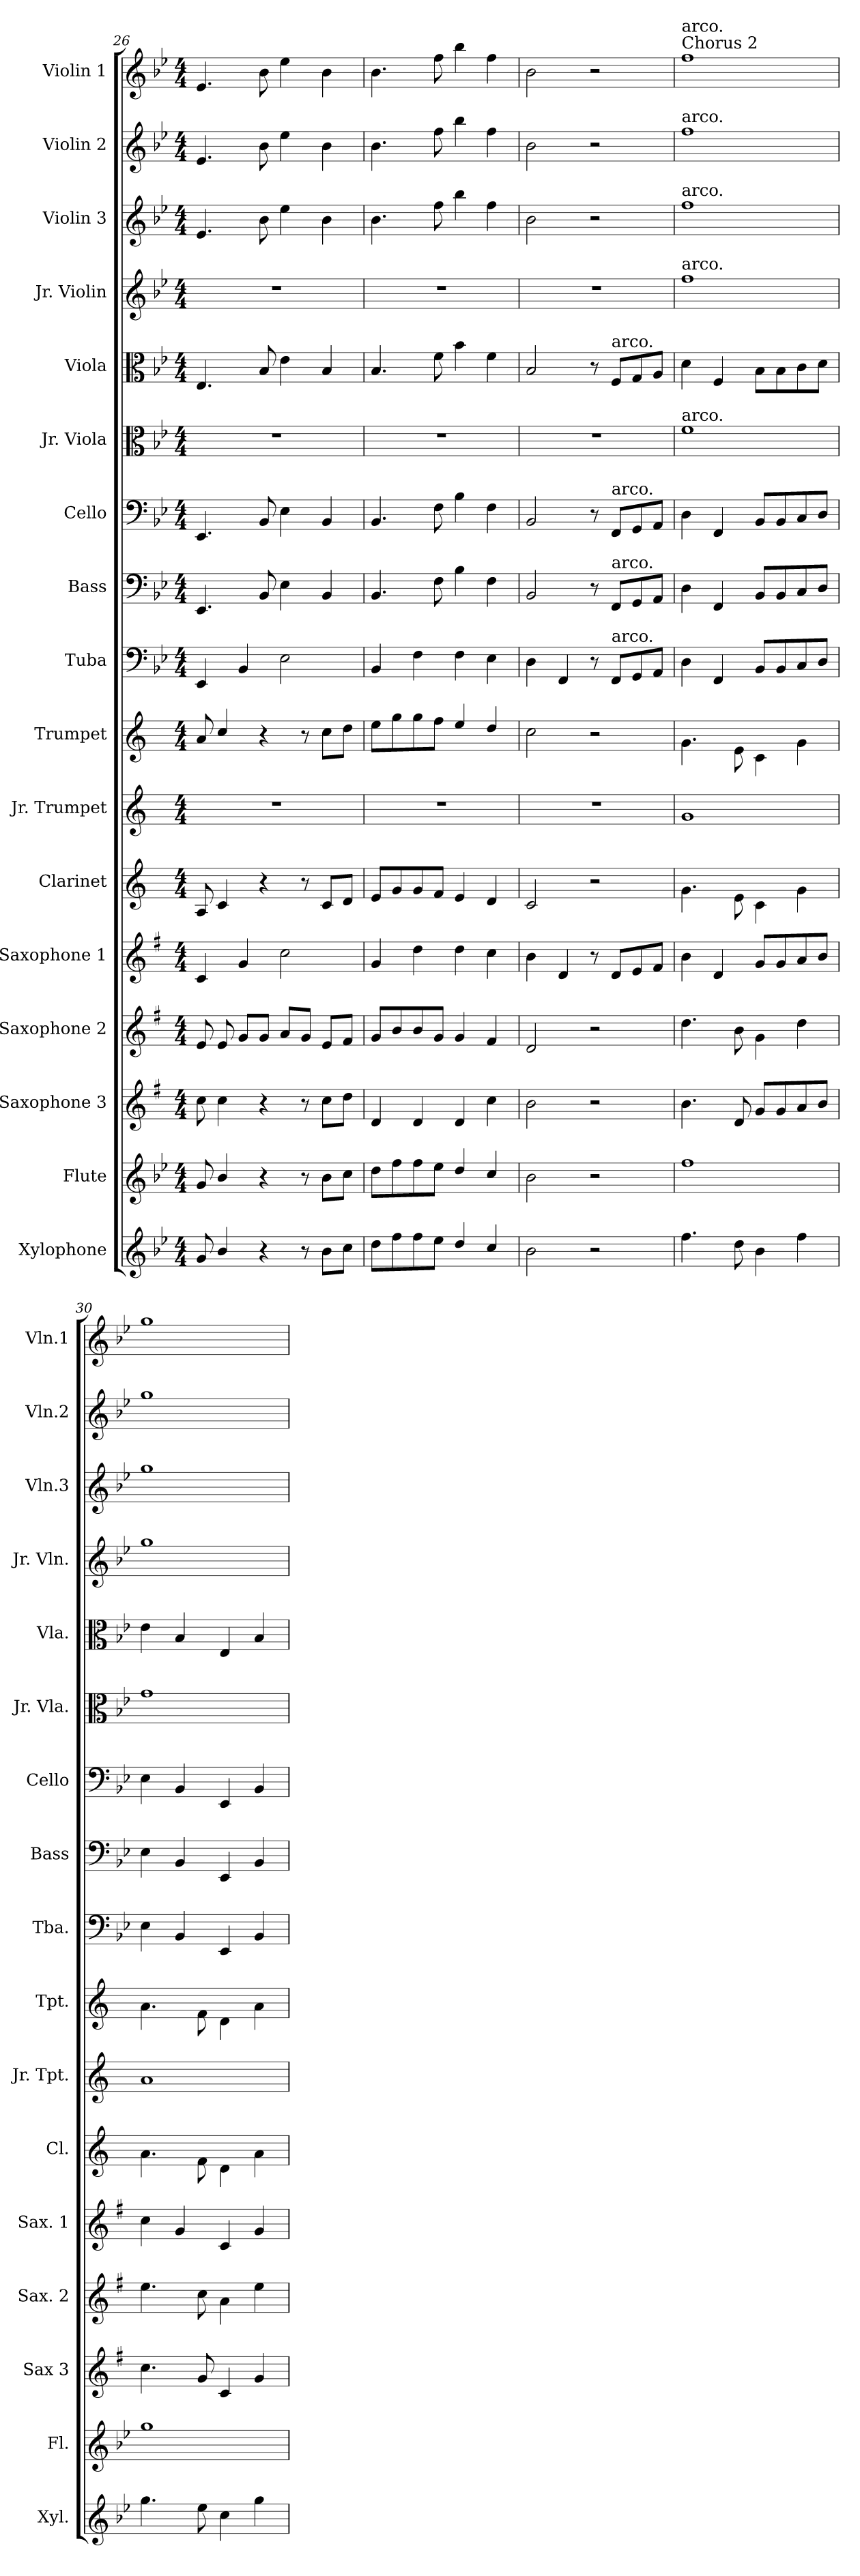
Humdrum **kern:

**kern	**kern	**kern	**kern	**kern	**kern	**kern	**kern	**kern	**kern	**kern	**kern	**kern	**kern	**kern	**kern	**kern
*part17	*part16	*part15	*part14	*part13	*part12	*part11	*part10	*part9	*part8	*part7	*part6	*part5	*part4	*part3	*part2	*part1
*staff17	*staff16	*staff15	*staff14	*staff13	*staff12	*staff11	*staff10	*staff9	*staff8	*staff7	*staff6	*staff5	*staff4	*staff3	*staff2	*staff1
*I"Xylophone	*I"Flute	*I"Saxophone 3	*I"Saxophone 2	*I"Saxophone 1	*I"Clarinet	*I"Jr.  Trumpet	*I"Trumpet	*I"Tuba	*I"Bass	*I"Cello	*I"Jr. Viola	*I"Viola	*I"Jr. Violin	*I"Violin 3	*I"Violin 2	*I"Violin 1
*I'Xyl.	*I'Fl.	*I'Sax 3	*I'Sax. 2	*I'Sax. 1	*I'Cl.	*I'Jr. Tpt.	*I'Tpt.	*I'Tba.	*I'Bass	*I'Cello	*I'Jr. Vla.	*I'Vla.	*I'Jr. Vln.	*I'Vln.3	*I'Vln.2	*I'Vln.1
!!LO:PB:g=z
*clefG2	*clefG2	*clefG2	*clefG2	*clefG2	*clefG2	*clefG2	*clefG2	*clefF4	*clefF4	*clefF4	*clefC3	*clefC3	*clefG2	*clefG2	*clefG2	*clefG2
*ITrd-7c-12	*	*ITrd5c9	*ITrd5c9	*ITrd5c9	*ITrd1c2	*ITrd1c2	*ITrd1c2	*	*ITrd7c12	*	*	*	*	*	*	*
*k[b-e-]	*k[b-e-]	*k[b-e-]	*k[b-e-]	*k[b-e-]	*k[b-e-]	*k[b-e-]	*k[b-e-]	*k[b-e-]	*k[b-e-]	*k[b-e-]	*k[b-e-]	*k[b-e-]	*k[b-e-]	*k[b-e-]	*k[b-e-]	*k[b-e-]
*M4/4	*M4/4	*M4/4	*M4/4	*M4/4	*M4/4	*M4/4	*M4/4	*M4/4	*M4/4	*M4/4	*M4/4	*M4/4	*M4/4	*M4/4	*M4/4	*M4/4
=26	=26	=26	=26	=26	=26	=26	=26	=26	=26	=26	=26	=26	=26	=26	=26	=26
8gg/	8g/	8e-\	8G/	4E-/	8G/	1r	8g/	4EE-/	4.EEE-/	4.EE-/	1r	4.E-/	1r	4.e-/	4.e-/	4.e-/
4bb-/	4b-/	4e-\	8G/	.	4B-/	.	4b-/	.	.	.	.	.	.	.	.	.
.	.	.	8B-/L	4B-/	.	.	.	4BB-/	.	.	.	.	.	.	.	.
4r	4r	4r	8B-/J	.	4r	.	4r	.	8BBB-/	8BB-/	.	8B-/	.	8b-\	8b-\	8b-\
.	.	.	8c/L	2e-\	.	.	.	2E-\	4EE-\	4E-\	.	4e-\	.	4ee-\	4ee-\	4ee-\
8r	8r	8r	8B-/J	.	8r	.	8r	.	.	.	.	.	.	.	.	.
8bb-\L	8b-\L	8e-\L	8G/L	.	8B-/L	.	8b-\L	.	4BBB-/	4BB-/	.	4B-/	.	4b-\	4b-\	4b-\
8ccc\J	8cc\J	8f\J	8A/J	.	8c/J	.	8cc\J	.	.	.	.	.	.	.	.	.
=27	=27	=27	=27	=27	=27	=27	=27	=27	=27	=27	=27	=27	=27	=27	=27	=27
8ddd\L	8dd\L	4F/	8B-/L	4B-/	8d/L	1r	8dd\L	4BB-/	4.BBB-/	4.BB-/	1r	4.B-/	1r	4.b-\	4.b-\	4.b-\
8fff\	8ff\	.	8d/	.	8f/	.	8ff\	.	.	.	.	.	.	.	.	.
8fff\	8ff\	4F/	8d/	4f\	8f/	.	8ff\	4F\	.	.	.	.	.	.	.	.
8eee-\J	8ee-\J	.	8B-/J	.	8e-/J	.	8ee-\J	.	8FF\	8F\	.	8f\	.	8ff\	8ff\	8ff\
4ddd/	4dd/	4F/	4B-/	4f\	4d/	.	4dd/	4F\	4BB-\	4B-\	.	4b-\	.	4bb-\	4bb-\	4bb-\
4ccc/	4cc/	4e-\	4A/	4e-\	4c/	.	4cc/	4E-\	4FF\	4F\	.	4f\	.	4ff\	4ff\	4ff\
=28	=28	=28	=28	=28	=28	=28	=28	=28	=28	=28	=28	=28	=28	=28	=28	=28
2bb-\	2b-\	2d\	2F/	4d\	2B-/	1r	2b-\	4D\	2BBB-/	2BB-/	1r	2B-/	1r	2b-\	2b-\	2b-\
.	.	.	.	4F/	.	.	.	4FF/	.	.	.	.	.	.	.	.
2r	2r	2r	2r	8r	2r	.	2r	8r	8r	8r	.	8r	.	2r	2r	2r
!	!	!	!	!	!	!	!	!	!	!	!	!LO:TX:a:t=arco.	!	!	!	!
!	!	!	!	!	!	!	!	!	!	!LO:TX:a:t=arco.	!	!	!	!	!	!
!	!	!	!	!	!	!	!	!	!LO:TX:a:t=arco.	!	!	!	!	!	!	!
!	!	!	!	!	!	!	!	!LO:TX:a:t=arco.	!	!	!	!	!	!	!	!
.	.	.	.	8F/L	.	.	.	8FF/L	8FFF/L	8FF/L	.	8F/L	.	.	.	.
.	.	.	.	8G/	.	.	.	8GG/	8GGG/	8GG/	.	8G/	.	.	.	.
.	.	.	.	8A/J	.	.	.	8AA/J	8AAA/J	8AA/J	.	8A/J	.	.	.	.
=29	=29	=29	=29	=29	=29	=29	=29	=29	=29	=29	=29	=29	=29	=29	=29	=29
!	!	!	!	!	!	!	!	!	!	!	!	!	!	!	!	!LO:TX:t=Chorus 2
!	!	!	!	!	!	!	!	!	!	!	!	!	!	!	!	!LO:TX:a:t=arco.
!	!	!	!	!	!	!	!	!	!	!	!	!	!	!	!LO:TX:a:t=arco.	!
!	!	!	!	!	!	!	!	!	!	!	!	!	!	!LO:TX:a:t=arco.	!	!
!	!	!	!	!	!	!	!	!	!	!	!	!	!LO:TX:a:t=arco.	!	!	!
!	!	!	!	!	!	!	!	!	!	!	!LO:TX:a:t=arco.	!	!	!	!	!
4.fff\	1ff	4.d\	4.f\	4d\	4.f\	1f	4.f\	4D\	4DD\	4D\	1f	4d\	1ff	1ff	1ff	1ff
.	.	.	.	4F/	.	.	.	4FF/	4FFF/	4FF/	.	4F/	.	.	.	.
8ddd\	.	8F/	8d\	.	8d\	.	8d\	.	.	.	.	.	.	.	.	.
4bb-\	.	8B-/L	4B-\	8B-/L	4B-\	.	4B-\	8BB-/L	8BBB-/L	8BB-/L	.	8B-\L	.	.	.	.
.	.	8B-/	.	8B-/	.	.	.	8BB-/	8BBB-/	8BB-/	.	8B-\	.	.	.	.
4fff\	.	8c/	4f\	8c/	4f\	.	4f\	8C/	8CC/	8C/	.	8c\	.	.	.	.
.	.	8d/J	.	8d/J	.	.	.	8D/J	8DD/J	8D/J	.	8d\J	.	.	.	.
=30	=30	=30	=30	=30	=30	=30	=30	=30	=30	=30	=30	=30	=30	=30	=30	=30
4.ggg\	1gg	4.e-\	4.g\	4e-\	4.g\	1g	4.g\	4E-\	4EE-\	4E-\	1g	4e-\	1gg	1gg	1gg	1gg
.	.	.	.	4B-/	.	.	.	4BB-/	4BBB-/	4BB-/	.	4B-/	.	.	.	.
8eee-\	.	8B-/	8e-\	.	8e-\	.	8e-\	.	.	.	.	.	.	.	.	.
4ccc\	.	4E-/	4c\	4E-/	4c\	.	4c\	4EE-/	4EEE-/	4EE-/	.	4E-/	.	.	.	.
4ggg\	.	4B-/	4g\	4B-/	4g\	.	4g\	4BB-/	4BBB-/	4BB-/	.	4B-/	.	.	.	.
=	=	=	=	=	=	=	=	=	=	=	=	=	=	=	=	=
*-	*-	*-	*-	*-	*-	*-	*-	*-	*-	*-	*-	*-	*-	*-	*-	*-
